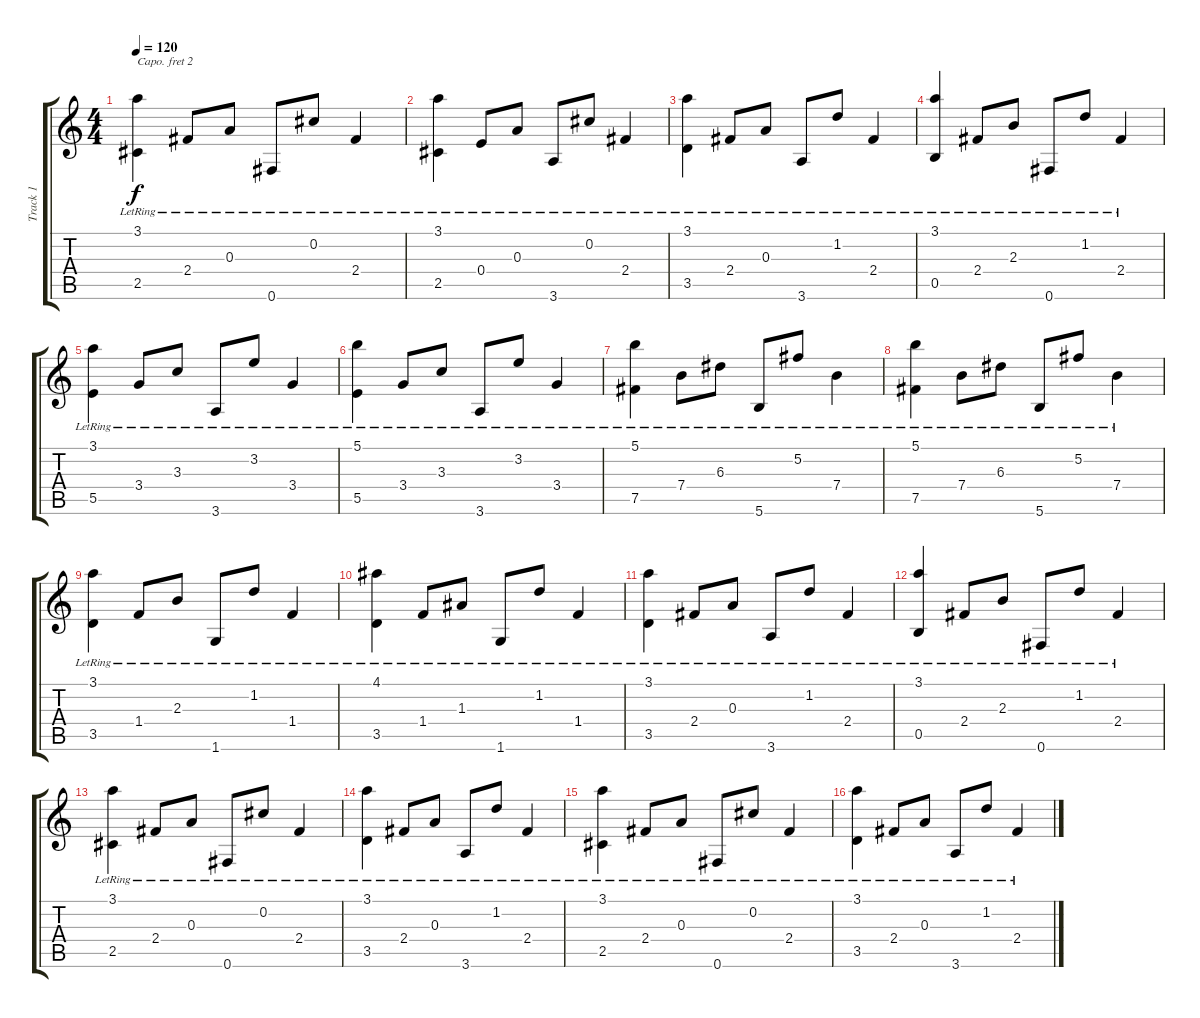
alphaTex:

\track ("Track 1" "Track 1") {instrument acousticguitarnylon}
\staff {score tabs}
\capo 2
\tuning (E4 B3 G3 D3 A2 E2) {hide}
\ts (4 4)
\tempo 120
\clef g2
\ks c
(3.1{lr} 2.5{lr}).4{dy f} 2.4{lr}.8 0.3{lr}.8 0.6{lr}.8 0.2{lr}.8 2.4{lr}.4 |
(3.1{lr} 2.5{lr}).4 0.4{lr}.8 0.3{lr}.8 3.6{lr}.8 0.2{lr}.8 2.4{lr}.4 |
(3.1{lr} 3.5{lr}).4 2.4{lr}.8 0.3{lr}.8 3.6{lr}.8 1.2{lr}.8 2.4{lr}.4 |
(3.1{lr} 0.5{lr}).4 2.4{lr}.8 2.3{lr}.8 0.6{lr}.8 1.2{lr}.8 2.4{lr}.4 |
(3.1{lr} 5.5{lr}).4 3.4{lr}.8 3.3{lr}.8 3.6{lr}.8 3.2{lr}.8 3.4{lr}.4 |
(5.1{lr} 5.5{lr}).4 3.4{lr}.8 3.3{lr}.8 3.6{lr}.8 3.2{lr}.8 3.4{lr}.4 |
(5.1{lr} 7.5{lr}).4 7.4{lr}.8 6.3{lr}.8 5.6{lr}.8 5.2{lr}.8 7.4{lr}.4 |
(5.1{lr} 7.5{lr}).4 7.4{lr}.8 6.3{lr}.8 5.6{lr}.8 5.2{lr}.8 7.4{lr}.4 |
(3.1{lr} 3.5{lr}).4 1.4{lr}.8 2.3{lr}.8 1.6{lr}.8 1.2{lr}.8 1.4{lr}.4 |
(4.1{lr} 3.5{lr}).4 1.4{lr}.8 1.3{lr}.8 1.6{lr}.8 1.2{lr}.8 1.4{lr}.4 |
(3.1{lr} 3.5{lr}).4 2.4{lr}.8 0.3{lr}.8 3.6{lr}.8 1.2{lr}.8 2.4{lr}.4 |
(3.1{lr} 0.5{lr}).4 2.4{lr}.8 2.3{lr}.8 0.6{lr}.8 1.2{lr}.8 2.4{lr}.4 |
(3.1{lr} 2.5{lr}).4 2.4{lr}.8 0.3{lr}.8 0.6{lr}.8 0.2{lr}.8 2.4{lr}.4 |
(3.1{lr} 3.5{lr}).4 2.4{lr}.8 0.3{lr}.8 3.6{lr}.8 1.2{lr}.8 2.4{lr}.4 |
(3.1{lr} 2.5{lr}).4 2.4{lr}.8 0.3{lr}.8 0.6{lr}.8 0.2{lr}.8 2.4{lr}.4 |
(3.1{lr} 3.5{lr}).4 2.4{lr}.8 0.3{lr}.8 3.6{lr}.8 1.2{lr}.8 2.4{lr}.4
